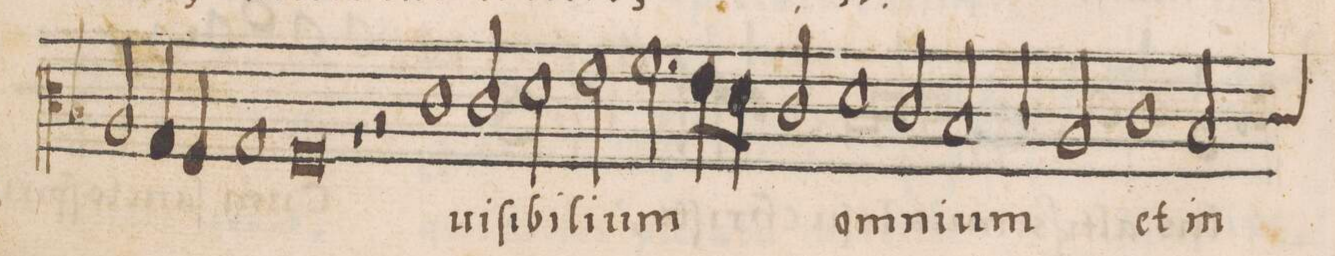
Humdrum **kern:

**kern	**text
*I"ALTVS	*
*clefC3	*
*k[b-]	*
*met(C|)	*
*M2/1	*
2A/	ter-
4G/	.
4F/	.
1G	.
=15-	=15-
0F	-re,
*	*Xij
=16-	=16-
1r	.
2r	.
1c\	ui-
=17-	=17-
2c/	-ſi-
2d\	-bi-
2e\	-li-
=18-	=18-
2.f\	-um
8e\L	.
8d\J	.
2c/	.
1d\	om-
=19-	=19-
2c/	-ni-
2B-/	-um
2B-/	.
=20-	=20-
2A/	.
1c	et
*custos:c	*
2B-/	in-
=21-	=21-
*-	*-
